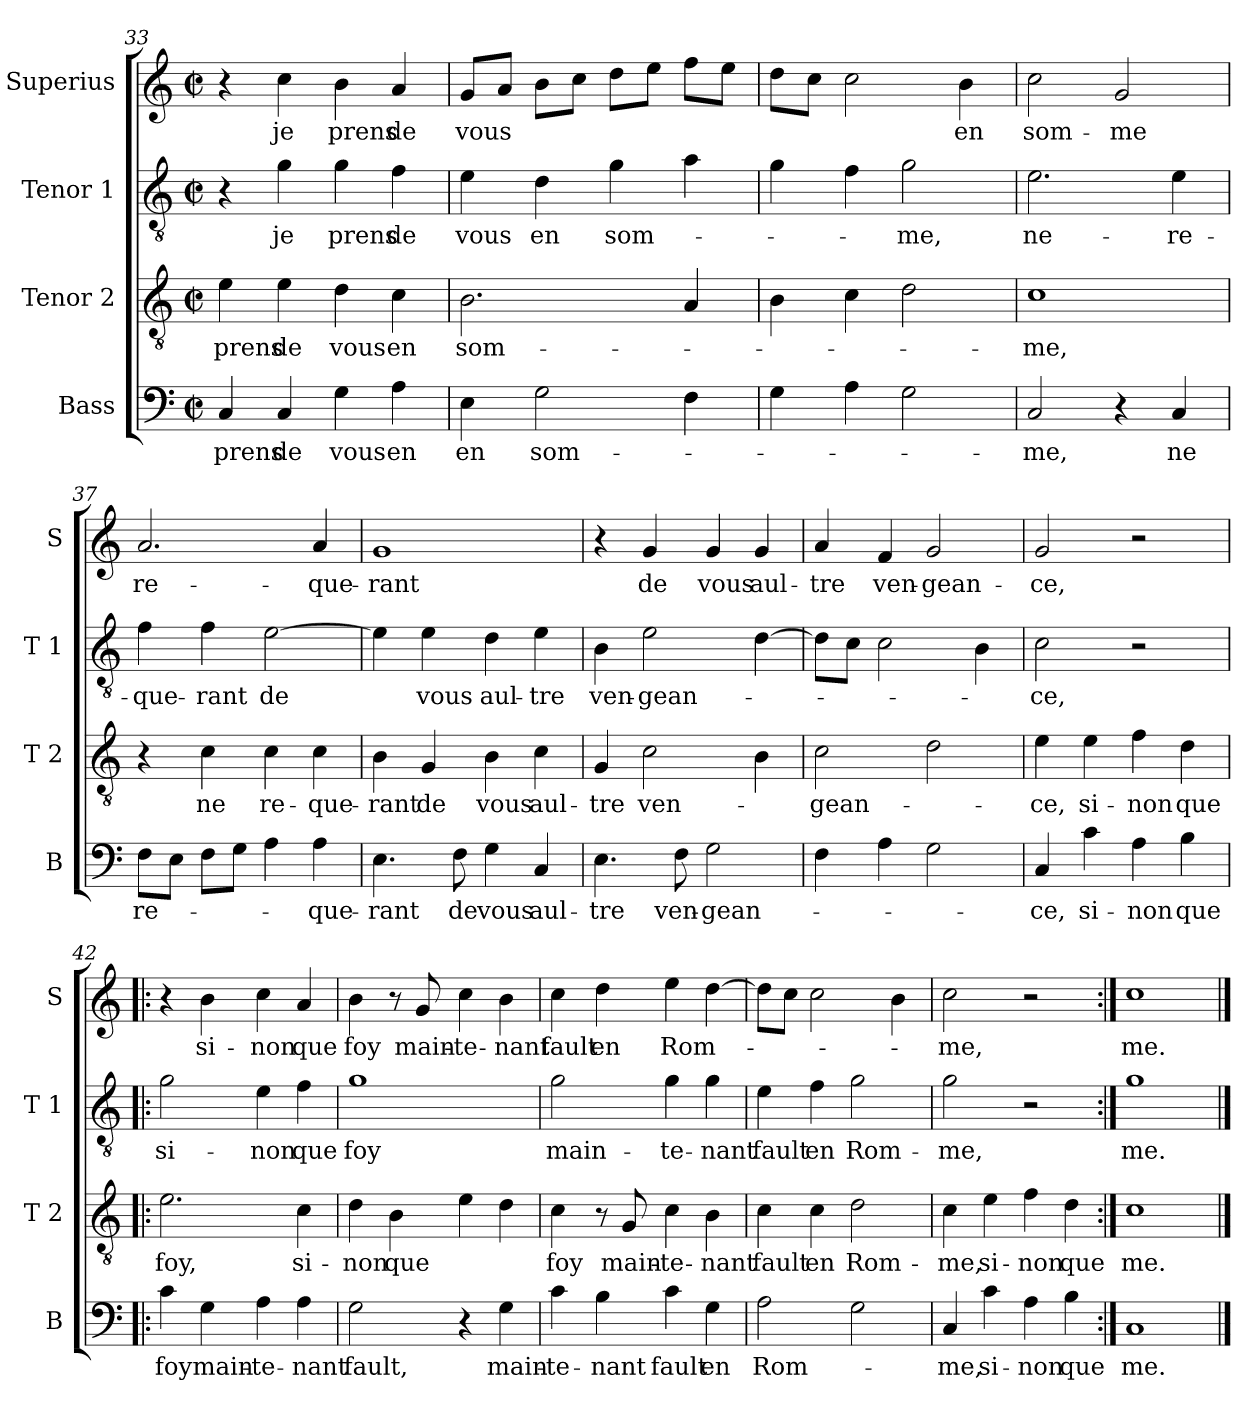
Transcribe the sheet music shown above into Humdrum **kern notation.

**kern	**text	**kern	**text	**kern	**text	**kern	**text
*part4	*part4	*part3	*part3	*part2	*part2	*part1	*part1
*staff4	*staff4	*staff3	*staff3	*staff2	*staff2	*staff1	*staff1
*I"Bass	*	*I"Tenor 2	*	*I"Tenor 1	*	*I"Superius	*
*I'B	*	*I'T 2	*	*I'T 1	*	*I'S	*
!!LO:PB:g=z
*clefF4	*	*clefGv2	*	*clefGv2	*	*clefG2	*
*k[]	*	*k[]	*	*k[]	*	*k[]	*
*C:	*	*C:	*	*C:	*	*C:	*
*M2/2	*	*M2/2	*	*M2/2	*	*M2/2	*
*met(c|)	*	*met(c|)	*	*met(c|)	*	*met(c|)	*
=33	=33	=33	=33	=33	=33	=33	=33
4C/	prens	4e\	prens	4r	.	4r	.
4C/	de	4e\	de	4g\	je	4cc\	je
4G\	vous	4d\	vous	4g\	prens	4b\	prens
4A\	en	4c\	en	4f\	de	4a/	de
=34	=34	=34	=34	=34	=34	=34	=34
4E\	en	2.B\	som-	4e\	vous	8g/L	vous
.	.	.	.	.	.	8a/J	.
2G\	som-	.	.	4d\	en	8b\L	.
.	.	.	.	.	.	8cc\J	.
.	.	.	.	4g\	som-	8dd\L	.
.	.	.	.	.	.	8ee\J	.
4F\	.	4A/	.	4a\	.	8ff\L	.
.	.	.	.	.	.	8ee\J	.
=35	=35	=35	=35	=35	=35	=35	=35
4G\	.	4B\	.	4g\	.	8dd\L	.
.	.	.	.	.	.	8cc\J	.
4A\	.	4c\	.	4f\	.	2cc\	.
2G\	.	2d\	.	2g\	-me,	.	.
.	.	.	.	.	.	4b\	en
=36	=36	=36	=36	=36	=36	=36	=36
2C/	-me,	1c	-me,	2.e\	ne-	2cc\	som-
4r	.	.	.	.	.	2g/	-me
4C/	ne	.	.	4e\	-re-	.	.
=37	=37	=37	=37	=37	=37	=37	=37
8F\L	re-	4r	.	4f\	-que-	2.a/	re-
8E\J	.	.	.	.	.	.	.
8F\L	.	4c\	ne	4f\	-rant	.	.
8G\J	.	.	.	.	.	.	.
4A\	.	4c\	re-	[2e\	de	.	.
4A\	-que-	4c\	-que-	.	.	4a/	-que-
!!LO:LB:g=z
=38	=38	=38	=38	=38	=38	=38	=38
4.E\	-rant	4B\	-rant	4e\]	.	1g	-rant
.	.	4G/	de	4e\	vous	.	.
8F\	de	.	.	.	.	.	.
4G\	vous	4B\	vous	4d\	aul-	.	.
4C/	aul-	4c\	aul-	4e\	-tre	.	.
=39	=39	=39	=39	=39	=39	=39	=39
4.E\	-tre	4G/	-tre	4B\	ven-	4r	.
.	.	2c\	ven-	2e\	-gean-	4g/	de
8F\	ven-	.	.	.	.	.	.
2G\	-gean-	.	.	.	.	4g/	vous
.	.	4B\	.	[4d\	.	4g/	aul-
=40	=40	=40	=40	=40	=40	=40	=40
4F\	.	2c\	-gean-	8d\L]	.	4a/	-tre
.	.	.	.	8c\J	.	.	.
4A\	.	.	.	2c\	.	4f/	ven-
2G\	.	2d\	.	.	.	2g/	-gean-
.	.	.	.	4B\	.	.	.
=41	=41	=41	=41	=41	=41	=41	=41
4C/	-ce,	4e\	-ce,	2c\	-ce,	2g/	-ce,
4c\	si-	4e\	si-	.	.	.	.
4A\	-non	4f\	-non	2r	.	2r	.
4B\	que	4d\	que	.	.	.	.
=42!|:	=42!|:	=42!|:	=42!|:	=42!|:	=42!|:	=42!|:	=42!|:
4c\	foy	2.e\	foy,	2g\	si-	4r	.
4G\	main-	.	.	.	.	4b\	si-
4A\	-te-	.	.	4e\	-non	4cc\	-non
4A\	-nant	4c\	si-	4f\	que	4a/	que
!!LO:LB:g=z
=43	=43	=43	=43	=43	=43	=43	=43
2G\	fault,	4d\	-non	1g	foy	4b\	foy
.	.	4B\	que	.	.	8r	.
.	.	.	.	.	.	8g/	main-
4r	.	4e\	.	.	.	4cc\	-te-
4G\	main-	4d\	.	.	.	4b\	-nant
=44	=44	=44	=44	=44	=44	=44	=44
4c\	-te-	4c\	foy	2g\	main-	4cc\	fault
4B\	-nant	8r	.	.	.	4dd\	en
.	.	8G/	main-	.	.	.	.
4c\	fault	4c\	-te-	4g\	-te-	4ee\	Rom-
4G\	en	4B\	-nant	4g\	-nant	[4dd\	.
=45	=45	=45	=45	=45	=45	=45	=45
2A\	Rom-	4c\	fault	4e\	fault	8dd\L]	.
.	.	.	.	.	.	8cc\J	.
.	.	4c\	en	4f\	en	2cc\	.
2G\	.	2d\	Rom-	2g\	Rom-	.	.
.	.	.	.	.	.	4b\	.
=46	=46	=46	=46	=46	=46	=46	=46
4C/	-me,	4c\	-me,	2g\	-me,	2cc\	-me,
4c\	si-	4e\	si-	.	.	.	.
4A\	-non	4f\	-non	2r	.	2r	.
4B\	que	4d\	que	.	.	.	.
=47:|!	=47:|!	=47:|!	=47:|!	=47:|!	=47:|!	=47:|!	=47:|!
1C	me.	1c	me.	1g	me.	1cc	me.
==	==	==	==	==	==	==	==
*-	*-	*-	*-	*-	*-	*-	*-
